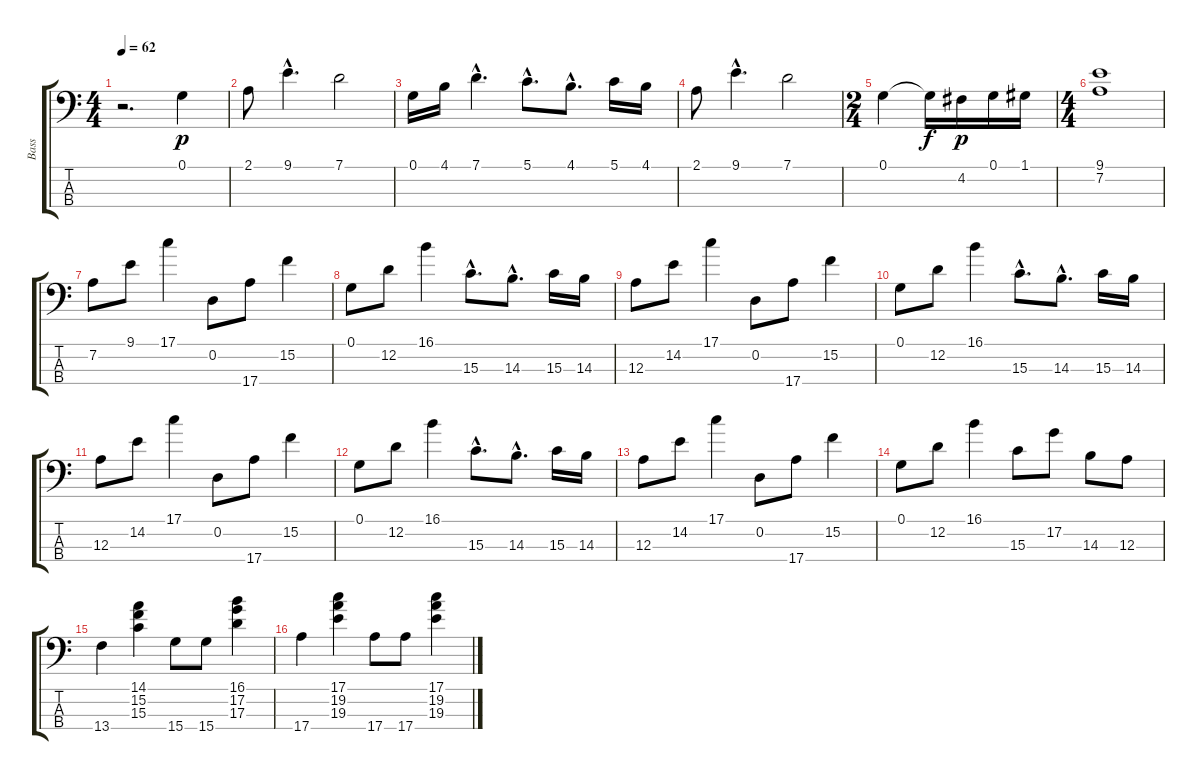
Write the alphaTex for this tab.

\track ("Bass" "Bass") {instrument acousticbass}
\staff {score tabs}
\tuning (G2 D2 A1 E1) {hide}
\ts (4 4)
\tempo 62
\clef f4
\ks c
r.2{d dy p instrument acousticbass} 0.1.4 |
2.1.8 9.1{hac}.4{d} 7.1.2 |
0.1.16 4.1.16 7.1{hac}.4{d} 5.1{hac}.8{d} 4.1{hac}.8{d} 5.1.16 4.1.16 |
2.1.8 9.1{hac}.4{d} 7.1.2 |
\ts (2 4)
0.1.4 0.1{t}.16{dy f} 4.2.16{dy p} 0.1.16 1.1.16 |
\ts (4 4)
(9.1 7.2).1 |
7.2.8 9.1.8 17.1.4 0.2.8 17.4.8 15.2.4 |
0.1.8 12.2.8 16.1.4 15.3{hac}.8{d} 14.3{hac}.8{d} 15.3.16 14.3.16 |
12.3.8 14.2.8 17.1.4 0.2.8 17.4.8 15.2.4 |
0.1.8 12.2.8 16.1.4 15.3{hac}.8{d} 14.3{hac}.8{d} 15.3.16 14.3.16 |
12.3.8 14.2.8 17.1.4 0.2.8 17.4.8 15.2.4 |
0.1.8 12.2.8 16.1.4 15.3{hac}.8{d} 14.3{hac}.8{d} 15.3.16 14.3.16 |
12.3.8 14.2.8 17.1.4 0.2.8 17.4.8 15.2.4 |
0.1.8 12.2.8 16.1.4 15.3.8 17.2.8 14.3.8 12.3.8 |
13.4.4 (14.1 15.2 15.3).4 15.4.8 15.4.8 (16.1 17.2 17.3).4 |
17.4.4 (17.1 19.2 19.3).4 17.4.8 17.4.8 (17.1 19.2 19.3).4
